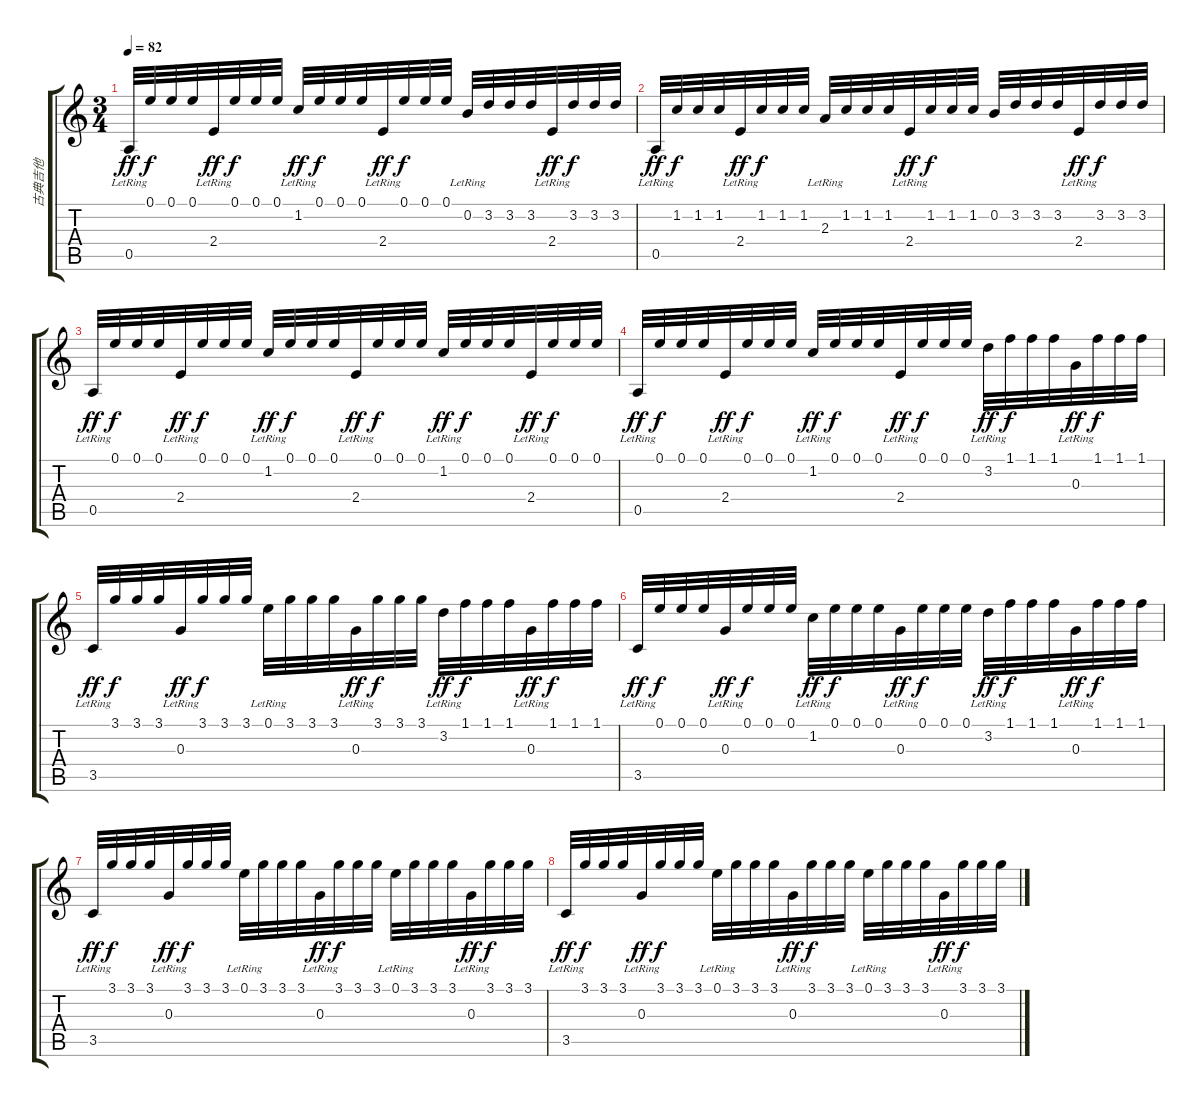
\track ("古典吉他" "古典吉他") {instrument acousticguitarnylon}
\staff {score tabs}
\tuning (E4 B3 G3 D3 A2 E2) {hide}
\ts (3 4)
\tempo 82
\clef g2
\ks c
0.5{lr}.32{dy ff instrument acousticguitarnylon} 0.1.32{dy f} 0.1.32 0.1.32 2.4{lr}.32{dy ff} 0.1.32{dy f} 0.1.32 0.1.32 1.2{lr}.32{dy ff} 0.1.32{dy f} 0.1.32 0.1.32 2.4{lr}.32{dy ff} 0.1.32{dy f} 0.1.32 0.1.32 0.2{lr}.32 3.2.32 3.2.32 3.2.32 2.4{lr}.32{dy ff} 3.2.32{dy f} 3.2.32 3.2.32 |
0.5{lr}.32{dy ff} 1.2.32{dy f} 1.2.32 1.2.32 2.4{lr}.32{dy ff} 1.2.32{dy f} 1.2.32 1.2.32 2.3{lr}.32 1.2.32 1.2.32 1.2.32 2.4{lr}.32{dy ff} 1.2.32{dy f} 1.2.32 1.2.32 0.2.32 3.2.32 3.2.32 3.2.32 2.4{lr}.32{dy ff} 3.2.32{dy f} 3.2.32 3.2.32 |
0.5{lr}.32{dy ff} 0.1.32{dy f} 0.1.32 0.1.32 2.4{lr}.32{dy ff} 0.1.32{dy f} 0.1.32 0.1.32 1.2{lr}.32{dy ff} 0.1.32{dy f} 0.1.32 0.1.32 2.4{lr}.32{dy ff} 0.1.32{dy f} 0.1.32 0.1.32 1.2{lr}.32{dy ff} 0.1.32{dy f} 0.1.32 0.1.32 2.4{lr}.32{dy ff} 0.1.32{dy f} 0.1.32 0.1.32 |
0.5{lr}.32{dy ff} 0.1.32{dy f} 0.1.32 0.1.32 2.4{lr}.32{dy ff} 0.1.32{dy f} 0.1.32 0.1.32 1.2{lr}.32{dy ff} 0.1.32{dy f} 0.1.32 0.1.32 2.4{lr}.32{dy ff} 0.1.32{dy f} 0.1.32 0.1.32 3.2{lr}.32{dy ff} 1.1.32{dy f} 1.1.32 1.1.32 0.3{lr}.32{dy ff} 1.1.32{dy f} 1.1.32 1.1.32 |
3.5{lr}.32{dy ff} 3.1.32{dy f} 3.1.32 3.1.32 0.3{lr}.32{dy ff} 3.1.32{dy f} 3.1.32 3.1.32 0.1{lr}.32 3.1.32 3.1.32 3.1.32 0.3{lr}.32{dy ff} 3.1.32{dy f} 3.1.32 3.1.32 3.2{lr}.32{dy ff} 1.1.32{dy f} 1.1.32 1.1.32 0.3{lr}.32{dy ff} 1.1.32{dy f} 1.1.32 1.1.32 |
3.5{lr}.32{dy ff} 0.1.32{dy f} 0.1.32 0.1.32 0.3{lr}.32{dy ff} 0.1.32{dy f} 0.1.32 0.1.32 1.2{lr}.32{dy ff} 0.1.32{dy f} 0.1.32 0.1.32 0.3{lr}.32{dy ff} 0.1.32{dy f} 0.1.32 0.1.32 3.2{lr}.32{dy ff} 1.1.32{dy f} 1.1.32 1.1.32 0.3{lr}.32{dy ff} 1.1.32{dy f} 1.1.32 1.1.32 |
3.5{lr}.32{dy ff} 3.1.32{dy f} 3.1.32 3.1.32 0.3{lr}.32{dy ff} 3.1.32{dy f} 3.1.32 3.1.32 0.1{lr}.32 3.1.32 3.1.32 3.1.32 0.3{lr}.32{dy ff} 3.1.32{dy f} 3.1.32 3.1.32 0.1{lr}.32 3.1.32 3.1.32 3.1.32 0.3{lr}.32{dy ff} 3.1.32{dy f} 3.1.32 3.1.32 |
3.5{lr}.32{dy ff} 3.1.32{dy f} 3.1.32 3.1.32 0.3{lr}.32{dy ff} 3.1.32{dy f} 3.1.32 3.1.32 0.1{lr}.32 3.1.32 3.1.32 3.1.32 0.3{lr}.32{dy ff} 3.1.32{dy f} 3.1.32 3.1.32 0.1{lr}.32 3.1.32 3.1.32 3.1.32 0.3{lr}.32{dy ff} 3.1.32{dy f} 3.1.32 3.1.32
